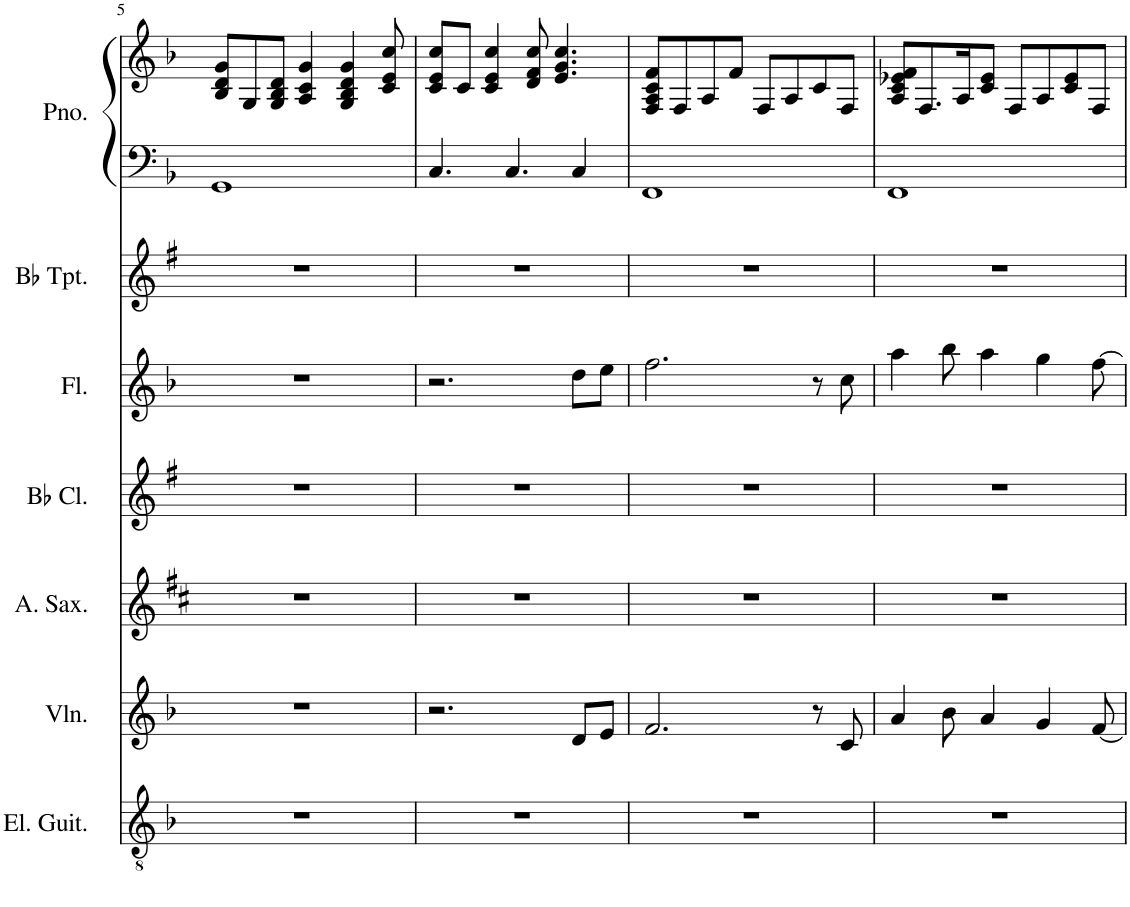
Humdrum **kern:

**kern	**kern	**kern	**kern	**kern	**kern	**kern	**kern
*part7	*part6	*part5	*part4	*part3	*part2	*part1	*part1
*staff8	*staff7	*staff6	*staff5	*staff4	*staff3	*staff2	*staff1
*I"Electric Guitar	*I"Violin	*I"Alto Saxophone	*I"Bb Clarinet	*I"Flute	*I"Bb Trumpet	*I"Piano	*
*I'El. Guit.	*I'Vln.	*I'A. Sax.	*I'Bb Cl.	*I'Fl.	*I'Bb Tpt.	*I'Pno.	*
!!LO:PB:g=z
*clefGv2	*clefG2	*clefG2	*clefG2	*clefG2	*clefG2	*clefF4	*clefG2
*	*	*Trd5c9	*Trd1c2	*	*Trd1c2	*	*
*k[b-]	*k[b-]	*k[f#c#]	*k[f#]	*k[b-]	*k[f#]	*k[b-]	*k[b-]
*M4/4	*M4/4	*M4/4	*M4/4	*M4/4	*M4/4	*M4/4	*M4/4
=5	=5	=5	=5	=5	=5	=5	=5
1r	1r	1r	1r	1r	1r	1GG	8B-/ 8d/ 8g/L
.	.	.	.	.	.	.	8G/
.	.	.	.	.	.	.	8G/ 8B-/ 8d/J
.	.	.	.	.	.	.	4A/ 4c/ 4g/
.	.	.	.	.	.	.	4G/ 4B-/ 4d/ 4g/
.	.	.	.	.	.	.	8c/ 8e/ 8cc/
=6	=6	=6	=6	=6	=6	=6	=6
1r	2.r	1r	1r	2.r	1r	4.C/	8c/ 8e/ 8cc/L
.	.	.	.	.	.	.	8c/J
.	.	.	.	.	.	.	4c/ 4e/ 4cc/
.	.	.	.	.	.	4.C/	.
.	.	.	.	.	.	.	8d/ 8f/ 8cc/
.	.	.	.	.	.	.	4.e/ 4.g/ 4.cc/
.	8d/L	.	.	8dd\L	.	4C/	.
.	8e/J	.	.	8ee\J	.	.	.
=7	=7	=7	=7	=7	=7	=7	=7
1r	2.f/	1r	1r	2.ff\	1r	1FF	8F/ 8A/ 8c/ 8f/L
.	.	.	.	.	.	.	8F/
.	.	.	.	.	.	.	8A/
.	.	.	.	.	.	.	8f/J
.	.	.	.	.	.	.	8F/L
.	.	.	.	.	.	.	8A/
.	8r	.	.	8r	.	.	8c/
.	8c/	.	.	8cc\	.	.	8F/J
=8	=8	=8	=8	=8	=8	=8	=8
1r	4a/	1r	1r	4aa\	1r	1FF	8A/ 8c/ 8e-X/ 8f/L
.	.	.	.	.	.	.	8.F/
.	8b-\	.	.	8bb-\	.	.	.
.	.	.	.	.	.	.	16A/K
.	4a/	.	.	4aa\	.	.	8c/ 8e-/J
.	.	.	.	.	.	.	8F/L
.	4g/	.	.	4gg\	.	.	8A/
.	.	.	.	.	.	.	8c/ 8e-/
.	[8f/	.	.	[8ff\	.	.	8F/J
=	=	=	=	=	=	=	=
*-	*-	*-	*-	*-	*-	*-	*-
